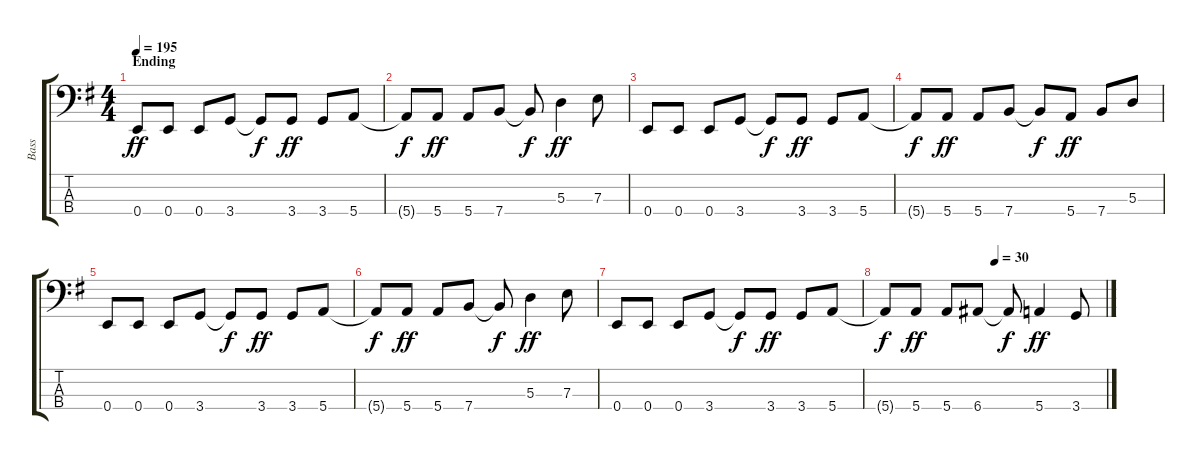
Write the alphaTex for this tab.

\track ("Bass" "Bass") {instrument electricbasspick}
\staff {score tabs}
\tuning (G2 D2 A1 E1) {hide}
\ts (4 4)
\section ("" "Ending")
\tempo 195
\clef f4
\ks g
0.4.8{dy ff} 0.4.8 0.4.8 3.4.8 3.4{t}.8{dy f} 3.4.8{dy ff} 3.4.8 5.4.8 |
5.4{t}.8{dy f} 5.4.8{dy ff} 5.4.8 7.4.8 7.4{t}.8{dy f} 5.3.4{dy ff} 7.3.8 |
0.4.8 0.4.8 0.4.8 3.4.8 3.4{t}.8{dy f} 3.4.8{dy ff} 3.4.8 5.4.8 |
5.4{t}.8{dy f} 5.4.8{dy ff} 5.4.8 7.4.8 7.4{t}.8{dy f} 5.4.8{dy ff} 7.4.8 5.3.8 |
0.4.8 0.4.8 0.4.8 3.4.8 3.4{t}.8{dy f} 3.4.8{dy ff} 3.4.8 5.4.8 |
5.4{t}.8{dy f} 5.4.8{dy ff} 5.4.8 7.4.8 7.4{t}.8{dy f} 5.3.4{dy ff} 7.3.8 |
0.4.8 0.4.8 0.4.8 3.4.8 3.4{t}.8{dy f} 3.4.8{dy ff} 3.4.8 5.4.8 |
\tempo (30 0.5)
5.4{t}.8{dy f} 5.4.8{dy ff} 5.4.8 6.4.8 6.4{t}.8{dy f} 5.4.4{dy ff} 3.4.8
